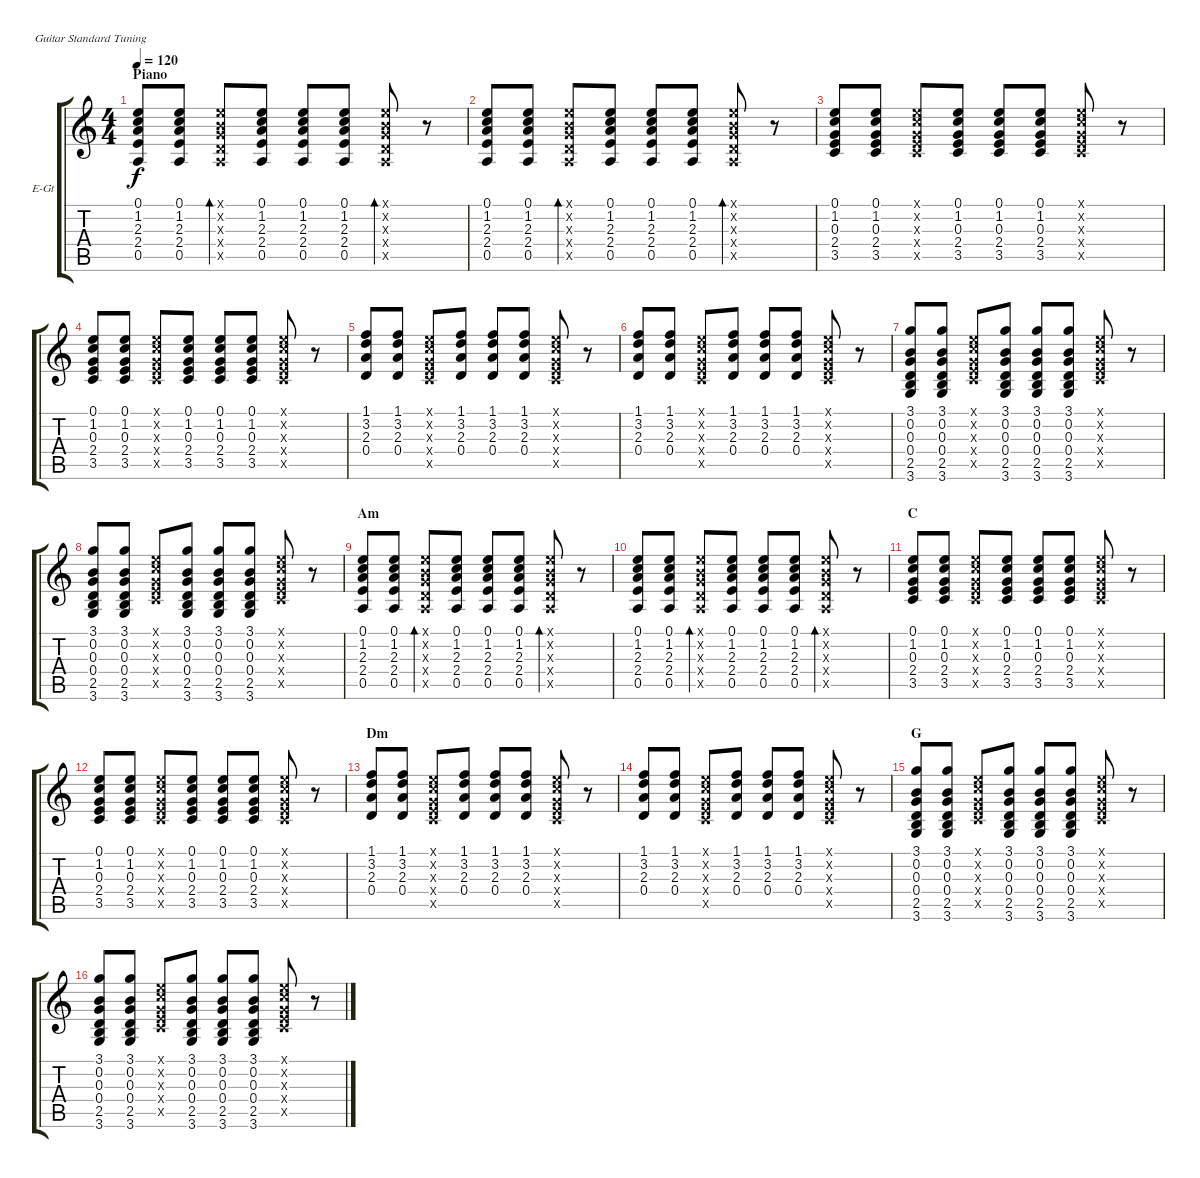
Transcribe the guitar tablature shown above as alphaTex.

\bracketExtendMode groupsimilarinstruments
\firstSystemTrackNameOrientation horizontal
\otherSystemsTrackNameOrientation horizontal
\track ("Гитара" "E-Gt") {instrument electricguitarmuted}
\staff {score tabs}
\tuning (E4 B3 G3 D3 A2 E2)
\ts (4 4)
\section ("" "Piano")
\tempo 120
\clef g2
\ks c
(0.1 1.2 2.3 2.4 0.5).8{dy f} (0.1 1.2 2.3 2.4 0.5).8 (0.1{x} 0.2{x} 0.3{x} 0.4{x} 0.5{x}).8{bd 30} (0.1 1.2 2.3 2.4 0.5).8 (0.1 1.2 2.3 2.4 0.5).8 (0.1 1.2 2.3 2.4 0.5).8 (0.1{x} 0.2{x} 0.3{x} 0.4{x} 0.5{x}).8{bd 30} r.8 |
(0.1 1.2 2.3 2.4 0.5).8 (0.1 1.2 2.3 2.4 0.5).8 (0.1{x} 0.2{x} 0.3{x} 0.4{x} 0.5{x}).8{bd 30} (0.1 1.2 2.3 2.4 0.5).8 (0.1 1.2 2.3 2.4 0.5).8 (0.1 1.2 2.3 2.4 0.5).8 (0.1{x} 0.2{x} 0.3{x} 0.4{x} 0.5{x}).8{bd 30} r.8 |
(0.1 1.2 0.3 2.4 3.5).8 (0.1 1.2 0.3 2.4 3.5).8 (0.1{x} 1.2{x} 0.3{x} 2.4{x} 3.5{x}).8 (0.1 1.2 0.3 2.4 3.5).8 (0.1 1.2 0.3 2.4 3.5).8 (0.1 1.2 0.3 2.4 3.5).8 (0.1{x} 1.2{x} 0.3{x} 2.4{x} 3.5{x}).8 r.8 |
(0.1 1.2 0.3 2.4 3.5).8 (0.1 1.2 0.3 2.4 3.5).8 (0.1{x} 1.2{x} 0.3{x} 2.4{x} 3.5{x}).8 (0.1 1.2 0.3 2.4 3.5).8 (0.1 1.2 0.3 2.4 3.5).8 (0.1 1.2 0.3 2.4 3.5).8 (0.1{x} 1.2{x} 0.3{x} 2.4{x} 3.5{x}).8 r.8 |
(1.1 3.2 2.3 0.4).8 (1.1 3.2 2.3 0.4).8 (0.1{x} 1.2{x} 0.3{x} 2.4{x} 3.5{x}).8 (1.1 3.2 2.3 0.4).8 (1.1 3.2 2.3 0.4).8 (1.1 3.2 2.3 0.4).8 (0.1{x} 1.2{x} 0.3{x} 2.4{x} 3.5{x}).8 r.8 |
(1.1 3.2 2.3 0.4).8 (1.1 3.2 2.3 0.4).8 (0.1{x} 1.2{x} 0.3{x} 2.4{x} 3.5{x}).8 (1.1 3.2 2.3 0.4).8 (1.1 3.2 2.3 0.4).8 (1.1 3.2 2.3 0.4).8 (0.1{x} 1.2{x} 0.3{x} 2.4{x} 3.5{x}).8 r.8 |
(3.1 0.2 0.3 0.4 2.5 3.6).8 (3.1 0.2 0.3 0.4 2.5 3.6).8 (0.1{x} 1.2{x} 0.3{x} 2.4{x} 3.5{x}).8 (3.1 0.2 0.3 0.4 2.5 3.6).8 (3.1 0.2 0.3 0.4 2.5 3.6).8 (3.1 0.2 0.3 0.4 2.5 3.6).8 (0.1{x} 1.2{x} 0.3{x} 2.4{x} 3.5{x}).8 r.8 |
(3.1 0.2 0.3 0.4 2.5 3.6).8 (3.1 0.2 0.3 0.4 2.5 3.6).8 (0.1{x} 1.2{x} 0.3{x} 2.4{x} 3.5{x}).8 (3.1 0.2 0.3 0.4 2.5 3.6).8 (3.1 0.2 0.3 0.4 2.5 3.6).8 (3.1 0.2 0.3 0.4 2.5 3.6).8 (0.1{x} 1.2{x} 0.3{x} 2.4{x} 3.5{x}).8 r.8 |
\section ("" "Am")
(0.1 1.2 2.3 2.4 0.5).8 (0.1 1.2 2.3 2.4 0.5).8 (0.1{x} 0.2{x} 0.3{x} 0.4{x} 0.5{x}).8{bd 30} (0.1 1.2 2.3 2.4 0.5).8 (0.1 1.2 2.3 2.4 0.5).8 (0.1 1.2 2.3 2.4 0.5).8 (0.1{x} 0.2{x} 0.3{x} 0.4{x} 0.5{x}).8{bd 30} r.8 |
(0.1 1.2 2.3 2.4 0.5).8 (0.1 1.2 2.3 2.4 0.5).8 (0.1{x} 0.2{x} 0.3{x} 0.4{x} 0.5{x}).8{bd 30} (0.1 1.2 2.3 2.4 0.5).8 (0.1 1.2 2.3 2.4 0.5).8 (0.1 1.2 2.3 2.4 0.5).8 (0.1{x} 0.2{x} 0.3{x} 0.4{x} 0.5{x}).8{bd 30} r.8 |
\section ("" "C")
(0.1 1.2 0.3 2.4 3.5).8 (0.1 1.2 0.3 2.4 3.5).8 (0.1{x} 1.2{x} 0.3{x} 2.4{x} 3.5{x}).8 (0.1 1.2 0.3 2.4 3.5).8 (0.1 1.2 0.3 2.4 3.5).8 (0.1 1.2 0.3 2.4 3.5).8 (0.1{x} 1.2{x} 0.3{x} 2.4{x} 3.5{x}).8 r.8 |
(0.1 1.2 0.3 2.4 3.5).8 (0.1 1.2 0.3 2.4 3.5).8 (0.1{x} 1.2{x} 0.3{x} 2.4{x} 3.5{x}).8 (0.1 1.2 0.3 2.4 3.5).8 (0.1 1.2 0.3 2.4 3.5).8 (0.1 1.2 0.3 2.4 3.5).8 (0.1{x} 1.2{x} 0.3{x} 2.4{x} 3.5{x}).8 r.8 |
\section ("" "Dm")
(1.1 3.2 2.3 0.4).8 (1.1 3.2 2.3 0.4).8 (0.1{x} 1.2{x} 0.3{x} 2.4{x} 3.5{x}).8 (1.1 3.2 2.3 0.4).8 (1.1 3.2 2.3 0.4).8 (1.1 3.2 2.3 0.4).8 (0.1{x} 1.2{x} 0.3{x} 2.4{x} 3.5{x}).8 r.8 |
(1.1 3.2 2.3 0.4).8 (1.1 3.2 2.3 0.4).8 (0.1{x} 1.2{x} 0.3{x} 2.4{x} 3.5{x}).8 (1.1 3.2 2.3 0.4).8 (1.1 3.2 2.3 0.4).8 (1.1 3.2 2.3 0.4).8 (0.1{x} 1.2{x} 0.3{x} 2.4{x} 3.5{x}).8 r.8 |
\section ("" "G")
(3.1 0.2 0.3 0.4 2.5 3.6).8 (3.1 0.2 0.3 0.4 2.5 3.6).8 (0.1{x} 1.2{x} 0.3{x} 2.4{x} 3.5{x}).8 (3.1 0.2 0.3 0.4 2.5 3.6).8 (3.1 0.2 0.3 0.4 2.5 3.6).8 (3.1 0.2 0.3 0.4 2.5 3.6).8 (0.1{x} 1.2{x} 0.3{x} 2.4{x} 3.5{x}).8 r.8 |
(3.1 0.2 0.3 0.4 2.5 3.6).8 (3.1 0.2 0.3 0.4 2.5 3.6).8 (0.1{x} 1.2{x} 0.3{x} 2.4{x} 3.5{x}).8 (3.1 0.2 0.3 0.4 2.5 3.6).8 (3.1 0.2 0.3 0.4 2.5 3.6).8 (3.1 0.2 0.3 0.4 2.5 3.6).8 (0.1{x} 1.2{x} 0.3{x} 2.4{x} 3.5{x}).8 r.8
